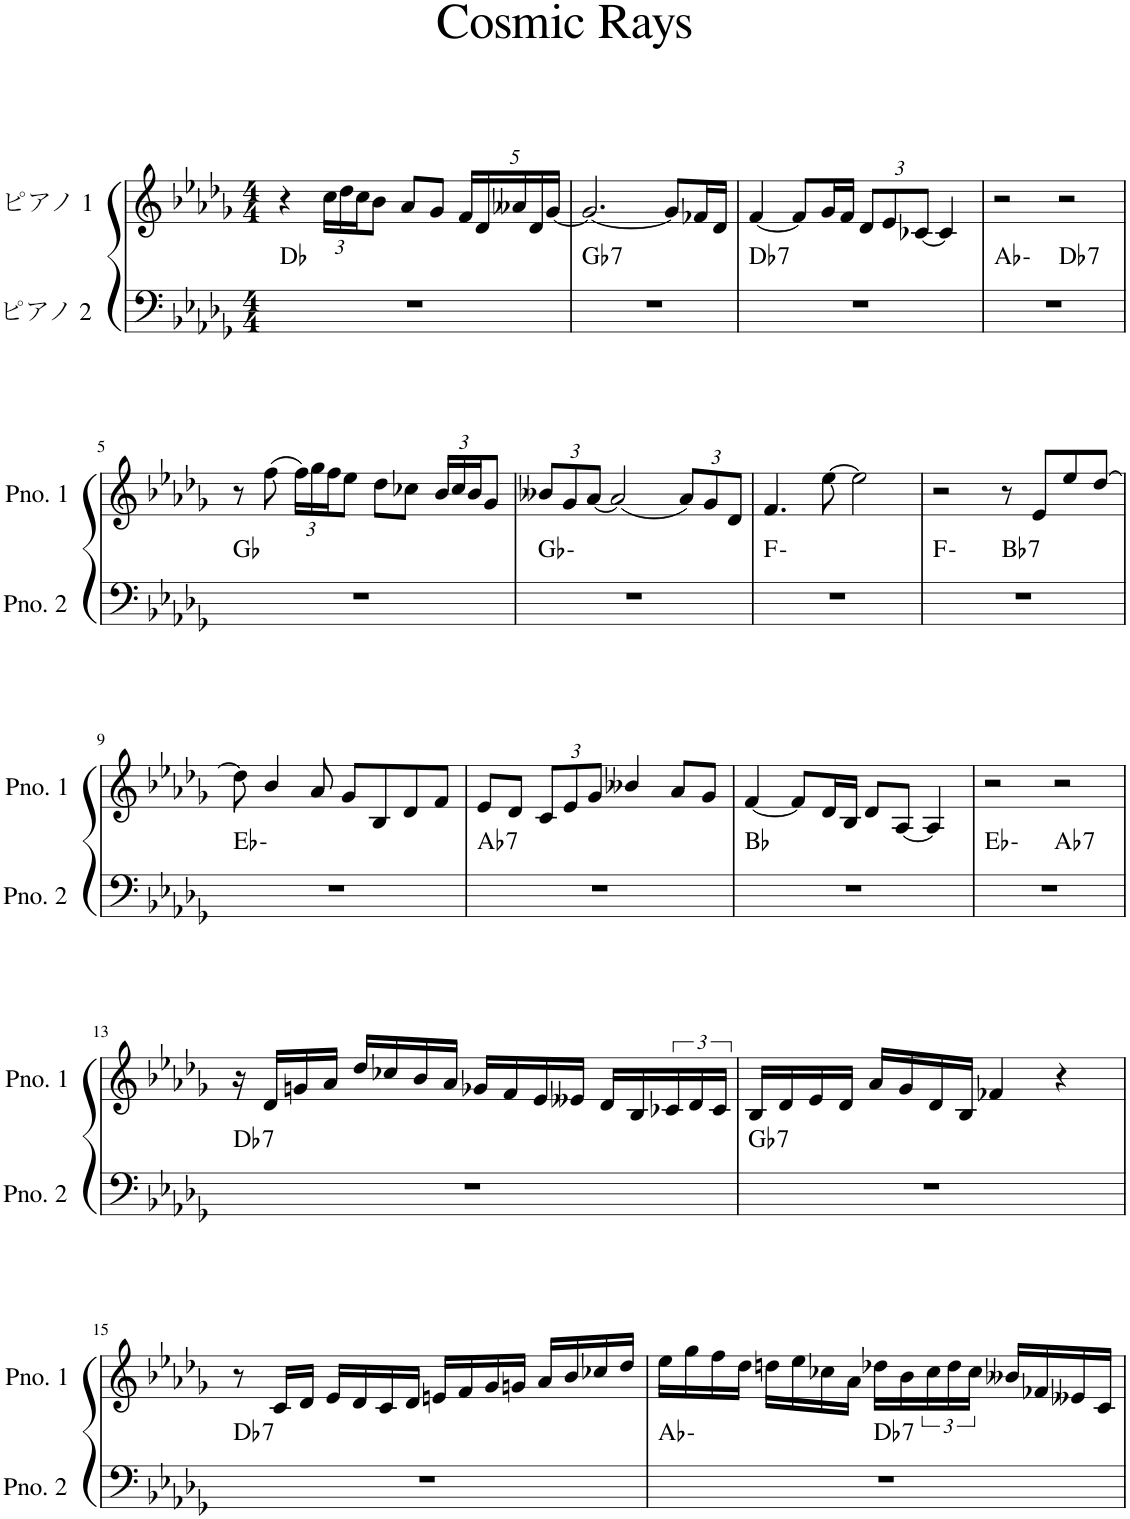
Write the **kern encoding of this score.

**kern	**harte	**kern
*part2	*part2	*part1
*staff2	*	*staff1
*I"ピアノ 2	*	*I"ピアノ 1
*clefF4	*	*clefG2
*k[b-e-a-d-g-]	*	*k[b-e-a-d-g-]
*M4/4	*	*M4/4
=1	=1	=1
1r	Db:maj	4r
*	*	*Xbrackettup
.	.	24cc\LL
.	.	24dd-\
.	.	24cc\J
.	.	8b-\J
.	.	8a-/L
.	.	8g-/J
.	.	20f/LL
.	.	20d-/
.	.	20a--X/
.	.	20d-/
.	.	[20g-/JJ
=2	=2	=2
!	!LO:H:kt=7	!
1r	Gb:7	2.g-/_
.	.	8g-/L]
.	.	16f-X/L
.	.	16d-/JJ
=3	=3	=3
!	!LO:H:kt=7	!
1r	Db:7	[4f/
.	.	8f/L]
.	.	16g-/L
.	.	16f/JJ
.	.	12d-/L
.	.	12e-/
.	.	[12c-X/J
.	.	4c-/]
=4	=4	=4
*^	*	*
1r	2ryy	Ab:min	2r
!	!	!LO:H:kt=7	!
.	2ryy	Db:7	2r
*v	*v	*	*
!!LO:LB:g=z
=5	=5	=5
1r	Gb:maj	8r
.	.	(8ff\
.	.	24ff\LL)
.	.	24gg-\
.	.	24ff\J
.	.	8ee-\J
.	.	8dd-\L
.	.	8cc-X\J
.	.	24b-/LL
.	.	24cc-/
.	.	24b-/J
.	.	8g-/J
=6	=6	=6
1r	Gb:min	12b--X/L
.	.	12g-/
.	.	[12a-/J
.	.	(2a-/]
.	.	12a-/L)
.	.	12g-/
.	.	12d-/J
=7	=7	=7
1r	F:min	4.f/
.	.	[8ee-\
.	.	2ee-\]
=8	=8	=8
*^	*	*
1r	2ryy	F:min	2r
!	!	!LO:H:kt=7	!
.	2ryy	Bb:7	8r
.	.	.	8e-/L
.	.	.	8ee-/
.	.	.	[8dd-/J
*v	*v	*	*
!!LO:LB:g=z
=9	=9	=9
1r	Eb:min	8dd-\]
.	.	4b-/
.	.	8a-/
.	.	8g-/L
.	.	8B-/
.	.	8d-/
.	.	8f/J
=10	=10	=10
!	!LO:H:kt=7	!
1r	Ab:7	8e-/L
.	.	8d-/J
.	.	12c/L
.	.	12e-/
.	.	12g-/J
.	.	4b--X/
.	.	8a-/L
.	.	8g-/J
=11	=11	=11
1r	Bb:maj	[4f/
.	.	8f/L]
.	.	16d-/L
.	.	16B-/JJ
.	.	8d-/L
.	.	[8A-/J
.	.	4A-/]
=12	=12	=12
*^	*	*
1r	2ryy	Eb:min	2r
!	!	!LO:H:kt=7	!
.	2ryy	Ab:7	2r
!!LO:LB:g=z
=13	=13	=13	=13
!	!	!LO:H:kt=7	!
*v	*v	*	*
1r	Db:7	16r
.	.	16d-/LL
.	.	16gn/
.	.	16a-/JJ
.	.	16dd-/LL
.	.	16cc-X/
.	.	16b-/
.	.	16a-/JJ
.	.	16g-X/LL
.	.	16f/
.	.	16e-/
.	.	16e--X/JJ
.	.	16d-/LL
.	.	16B-/
*	*	*brackettup
.	.	24c-X/
.	.	24d-/
.	.	24c-/JJ
=14	=14	=14
!	!LO:H:kt=7	!
1r	Gb:7	16B-/LL
.	.	16d-/
.	.	16e-/
.	.	16d-/JJ
.	.	16a-/LL
.	.	16g-/
.	.	16d-/
.	.	16B-/JJ
.	.	4f-X/
.	.	4r
!!LO:LB:g=z
=15	=15	=15
!	!LO:H:kt=7	!
1r	Db:7	8r
.	.	16c/LL
.	.	16d-/JJ
.	.	16e-/LL
.	.	16d-/
.	.	16c/
.	.	16d-/JJ
.	.	16en/LL
.	.	16f/
.	.	16g-/
.	.	16gn/JJ
.	.	16a-/LL
.	.	16b-/
.	.	16cc-X/
.	.	16dd-/JJ
=16	=16	=16
*^	*	*
1r	2ryy	Ab:min	16ee-\LL
.	.	.	16gg-\
.	.	.	16ff\
.	.	.	16dd-\JJ
.	.	.	16ddn\LL
.	.	.	16ee-\
.	.	.	16cc-X\
.	.	.	16a-\JJ
!	!	!LO:H:kt=7	!
.	2ryy	Db:7	16dd-X\LL
.	.	.	16b-\
.	.	.	24cc-\
.	.	.	24dd-\
.	.	.	24cc-\JJ
.	.	.	16b--X/LL
.	.	.	16f-X/
.	.	.	16e--X/
.	.	.	16c/JJ
*v	*v	*	*
=	=	=
*-	*-	*-
